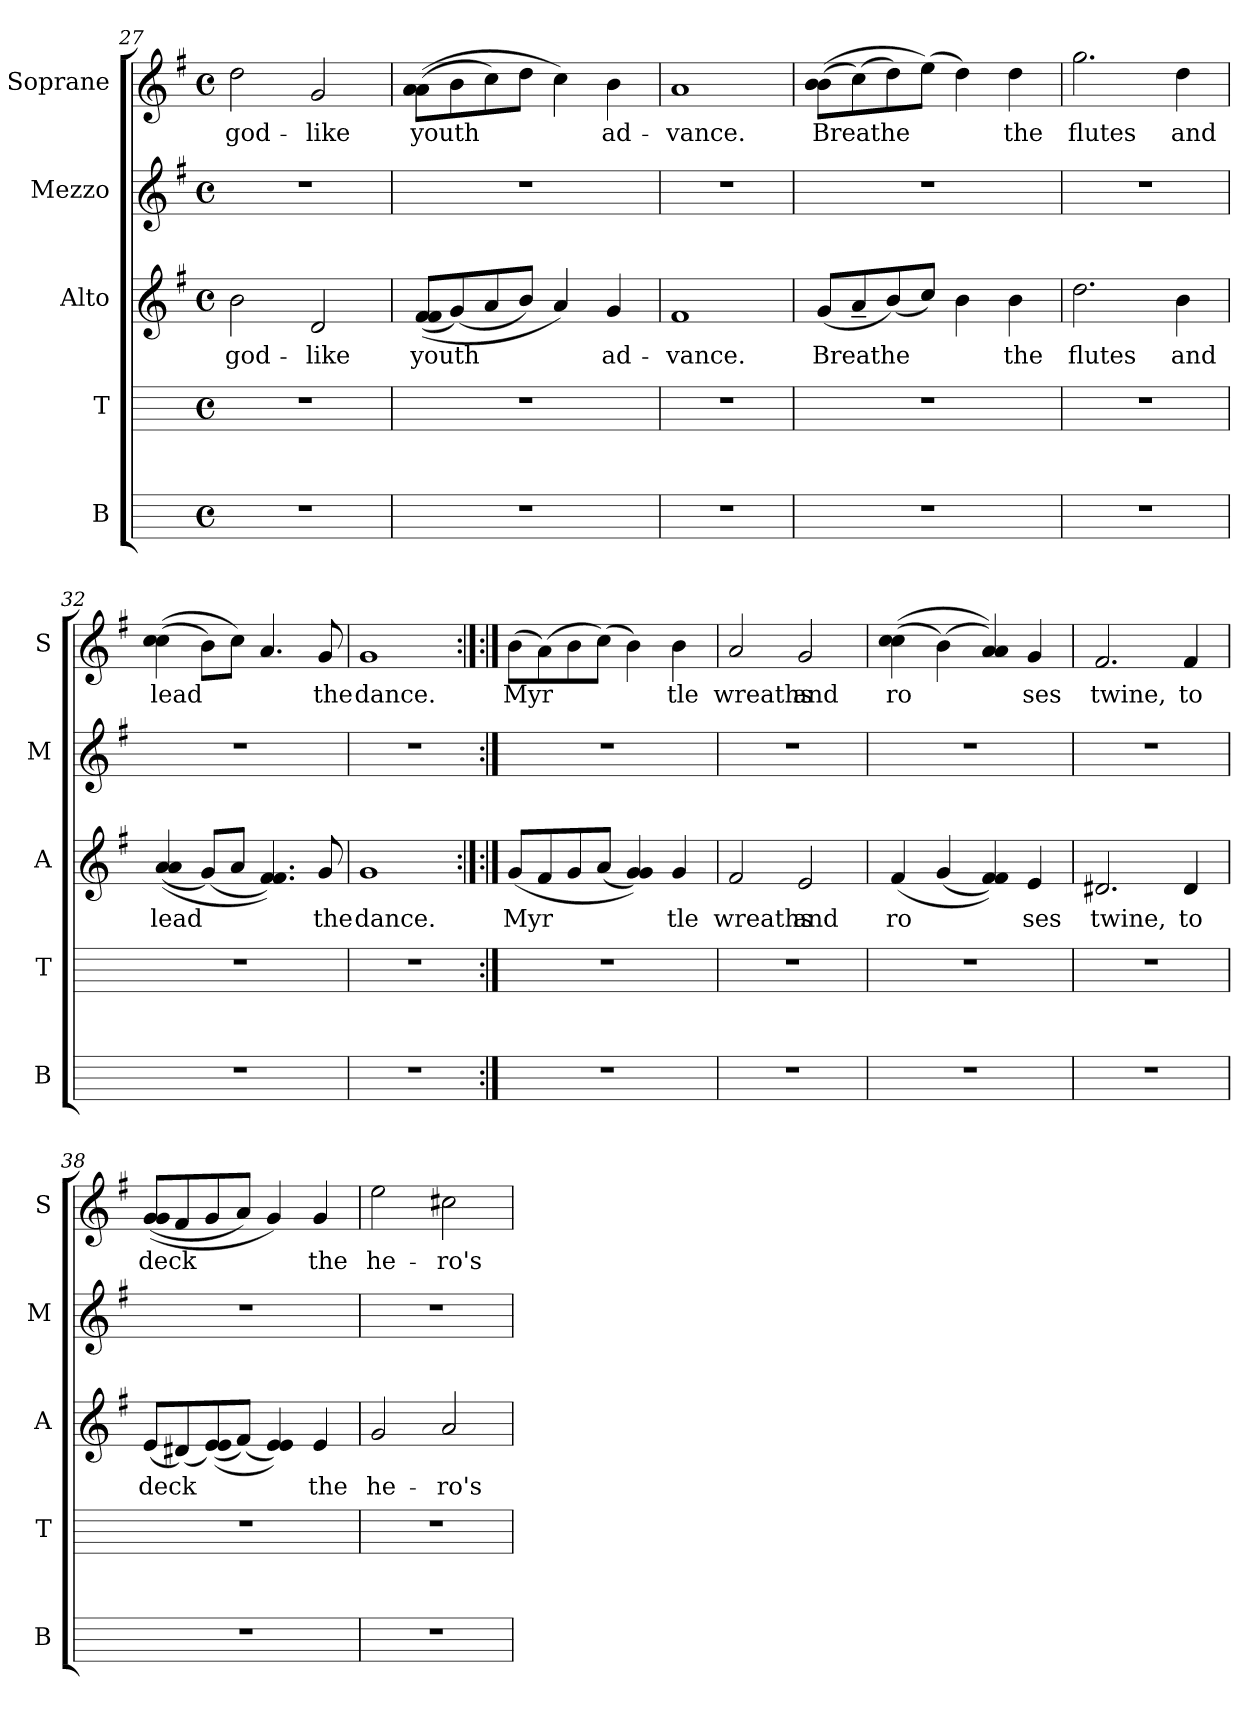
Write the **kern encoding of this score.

**kern	**kern	**kern	**text	**kern	**kern	**text
*part5	*part4	*part3	*part3	*part2	*part1	*part1
*staff5	*staff4	*staff3	*staff3	*staff2	*staff1	*staff1
*I"B	*I"T	*I"Alto	*	*I"Mezzo	*I"Soprane	*
*I'B	*I'T	*I'A	*	*I'M	*I'S	*
*	*	*clefG2	*	*clefG2	*clefG2	*
*k[]	*k[]	*k[f#]	*	*k[f#]	*k[f#]	*
*C:	*C:	*G:	*	*G:	*G:	*
*M4/4	*M4/4	*M4/4	*	*M4/4	*M4/4	*
*met(c)	*met(c)	*met(c)	*	*met(c)	*met(c)	*
=27	=27	=27	=27	=27	=27	=27
!	!	!	!LO:LY:b:cj	!	!	!LO:LY:b:cj
1r	1r	2b\	god-	1r	2dd\	god-
!	!	!	!LO:LY:b:cj	!	!	!LO:LY:b:cj
.	.	2d/	-like	.	2g/	-like
=28	=28	=28	=28	=28	=28	=28
!	!	!	!LO:LY:b:cj	!	!	!LO:LY:b:cj
1r	1r	(<(<8f#/ 8f#/L	youth	1r	(>(>8a\ 8a\L	youth
!	!	!	!LO:LY:b:cj	!	!	!LO:LY:b:cj
.	.	(<8g/)	.	.	8b\	.
!	!	!	!LO:LY:b:cj	!	!	!LO:LY:b:cj
.	.	8a/	.	.	8cc\)	.
!	!	!	!LO:LY:b:cj	!	!	!LO:LY:b:cj
.	.	8b/J)	.	.	8dd\J	.
!	!	!	!LO:LY:b:cj	!	!	!LO:LY:b:cj
.	.	4a/)	.	.	4cc\)	.
!	!	!	!LO:LY:b:cj	!	!	!LO:LY:b:cj
.	.	4g/	ad-	.	4b\	ad-
=29	=29	=29	=29	=29	=29	=29
!	!	!	!LO:LY:b:cj	!	!	!LO:LY:b:cj
1r	1r	1f#	-vance.	1r	1a	-vance.
=30	=30	=30	=30	=30	=30	=30
!	!	!	!LO:LY:b:cj	!	!	!LO:LY:b:cj
1r	1r	(<8g/L	Breathe	1r	(>(>8b\ 8b\L	Breathe
!	!	!	!LO:LY:b:cj	!	!	!LO:LY:b:cj
.	.	8a~</	.	.	(>8cc\)	.
!	!	!	!LO:LY:b:cj	!	!	!LO:LY:b:cj
.	.	(<8b/)	.	.	8dd\)	.
!	!	!	!LO:LY:b:cj	!	!	!LO:LY:b:cj
.	.	8cc/J)	.	.	(>8ee\J)	.
!	!	!	!LO:LY:b:cj	!	!	!LO:LY:b:cj
.	.	4b\	.	.	4dd\)	.
!	!	!	!LO:LY:b:cj	!	!	!LO:LY:b:cj
.	.	4b\	the	.	4dd\	the
=31	=31	=31	=31	=31	=31	=31
!	!	!	!LO:LY:b:cj	!	!	!LO:LY:b:cj
1r	1r	2.dd\	flutes	1r	2.gg\	flutes
!	!	!	!LO:LY:b:cj	!	!	!LO:LY:b:cj
.	.	4b\	and	.	4dd\	and
=32	=32	=32	=32	=32	=32	=32
!	!	!	!LO:LY:b:cj	!	!	!LO:LY:b:cj
1r	1r	(<(<4a/ 4a/	lead	1r	(>(>4cc\ 4cc\	lead
!	!	!	!LO:LY:b:cj	!	!	!LO:LY:b:cj
.	.	(<8g/L)	.	.	8b\L)	.
!	!	!	!LO:LY:b:cj	!	!	!LO:LY:b:cj
.	.	8a/J	.	.	8cc\J)	.
!	!	!	!LO:LY:b:cj	!	!	!LO:LY:b:cj
.	.	4.f#/ 4.f#/))	.	.	4.a/	.
!	!	!	!LO:LY:b:cj	!	!	!LO:LY:b:cj
.	.	8g/	the	.	8g/	the
!!LO:LB:g=z
=33	=33	=33	=33	=33	=33	=33
!	!	!	!LO:LY:b:cj	!	!	!LO:LY:b:cj
1r	1r	1g	dance.	1r	1g	dance.
=34:|!	=34:|!	=34:|!	=34:|!	=34	=34:|!	=34:|!
!	!	!	!LO:LY:b:cj	!	!	!LO:LY:b:cj
1r	1r	(<8g/L	Myr	1r	(>8b\L	Myr
!	!	!	!LO:LY:b:cj	!	!	!LO:LY:b:cj
.	.	8f#/	.	.	(>8a\)	.
!	!	!	!LO:LY:b:cj	!	!	!LO:LY:b:cj
.	.	8g/	.	.	8b\	.
!	!	!	!LO:LY:b:cj	!	!	!LO:LY:b:cj
.	.	(<8a/J	.	.	(>8cc\J)	.
!	!	!	!LO:LY:b:cj	!	!	!LO:LY:b:cj
.	.	4g/ 4g/))	.	.	4b\)	.
!	!	!	!LO:LY:b:cj	!	!	!LO:LY:b:cj
.	.	4g/	tle	.	4b\	tle
=35	=35	=35	=35	=35	=35	=35
!	!	!	!LO:LY:b:cj	!	!	!LO:LY:b:cj
1r	1r	2f#/	wreaths	1r	2a/	wreaths
!	!	!	!LO:LY:b:cj	!	!	!LO:LY:b:cj
.	.	2e/	and	.	2g/	and
=36	=36	=36	=36	=36	=36	=36
!	!	!	!LO:LY:b:cj	!	!	!LO:LY:b:cj
1r	1r	(<4f#/	ro	1r	(>(>4cc\ 4cc\	ro
!	!	!	!LO:LY:b:cj	!	!	!LO:LY:b:cj
.	.	(<4g/	.	.	(>4b\)	.
!	!	!	!LO:LY:b:cj	!	!	!LO:LY:b:cj
.	.	4f#/ 4f#/))	.	.	4a/ 4a/))	.
!	!	!	!LO:LY:b:cj	!	!	!LO:LY:b:cj
.	.	4e/	ses	.	4g/	ses
=37	=37	=37	=37	=37	=37	=37
!	!	!	!LO:LY:b:cj	!	!	!LO:LY:b:cj
1r	1r	2.d#X/	twine,	1r	2.f#/	twine,
!	!	!	!LO:LY:b:cj	!	!	!LO:LY:b:cj
.	.	4d#/	to	.	4f#/	to
=38	=38	=38	=38	=38	=38	=38
!	!	!	!LO:LY:b:cj	!	!	!LO:LY:b:cj
1r	1r	(<8e/L	deck	1r	(>(>8g/ 8g/L	deck
!	!	!	!LO:LY:b:cj	!	!	!LO:LY:b:cj
.	.	(<8d#X/)	.	.	8f#/	.
!	!	!	!LO:LY:b:cj	!	!	!LO:LY:b:cj
.	.	(<(<8e/ 8e/)	.	.	8g/	.
!	!	!	!LO:LY:b:cj	!	!	!LO:LY:b:cj
.	.	(<8f#/J)	.	.	8a/J)	.
!	!	!	!LO:LY:b:cj	!	!	!LO:LY:b:cj
.	.	4e/ 4e/))	.	.	4g/)	.
!	!	!	!LO:LY:b:cj	!	!	!LO:LY:b:cj
.	.	4e/	the	.	4g/	the
=39	=39	=39	=39	=39	=39	=39
!	!	!	!LO:LY:b:cj	!	!	!LO:LY:b:cj
1r	1r	2g/	he-	1r	2ee\	he-
!	!	!	!LO:LY:b:cj	!	!	!LO:LY:b:cj
.	.	2a/	-ro's	.	2cc#X\	-ro's
=	=	=	=	=	=	=
*-	*-	*-	*-	*-	*-	*-
